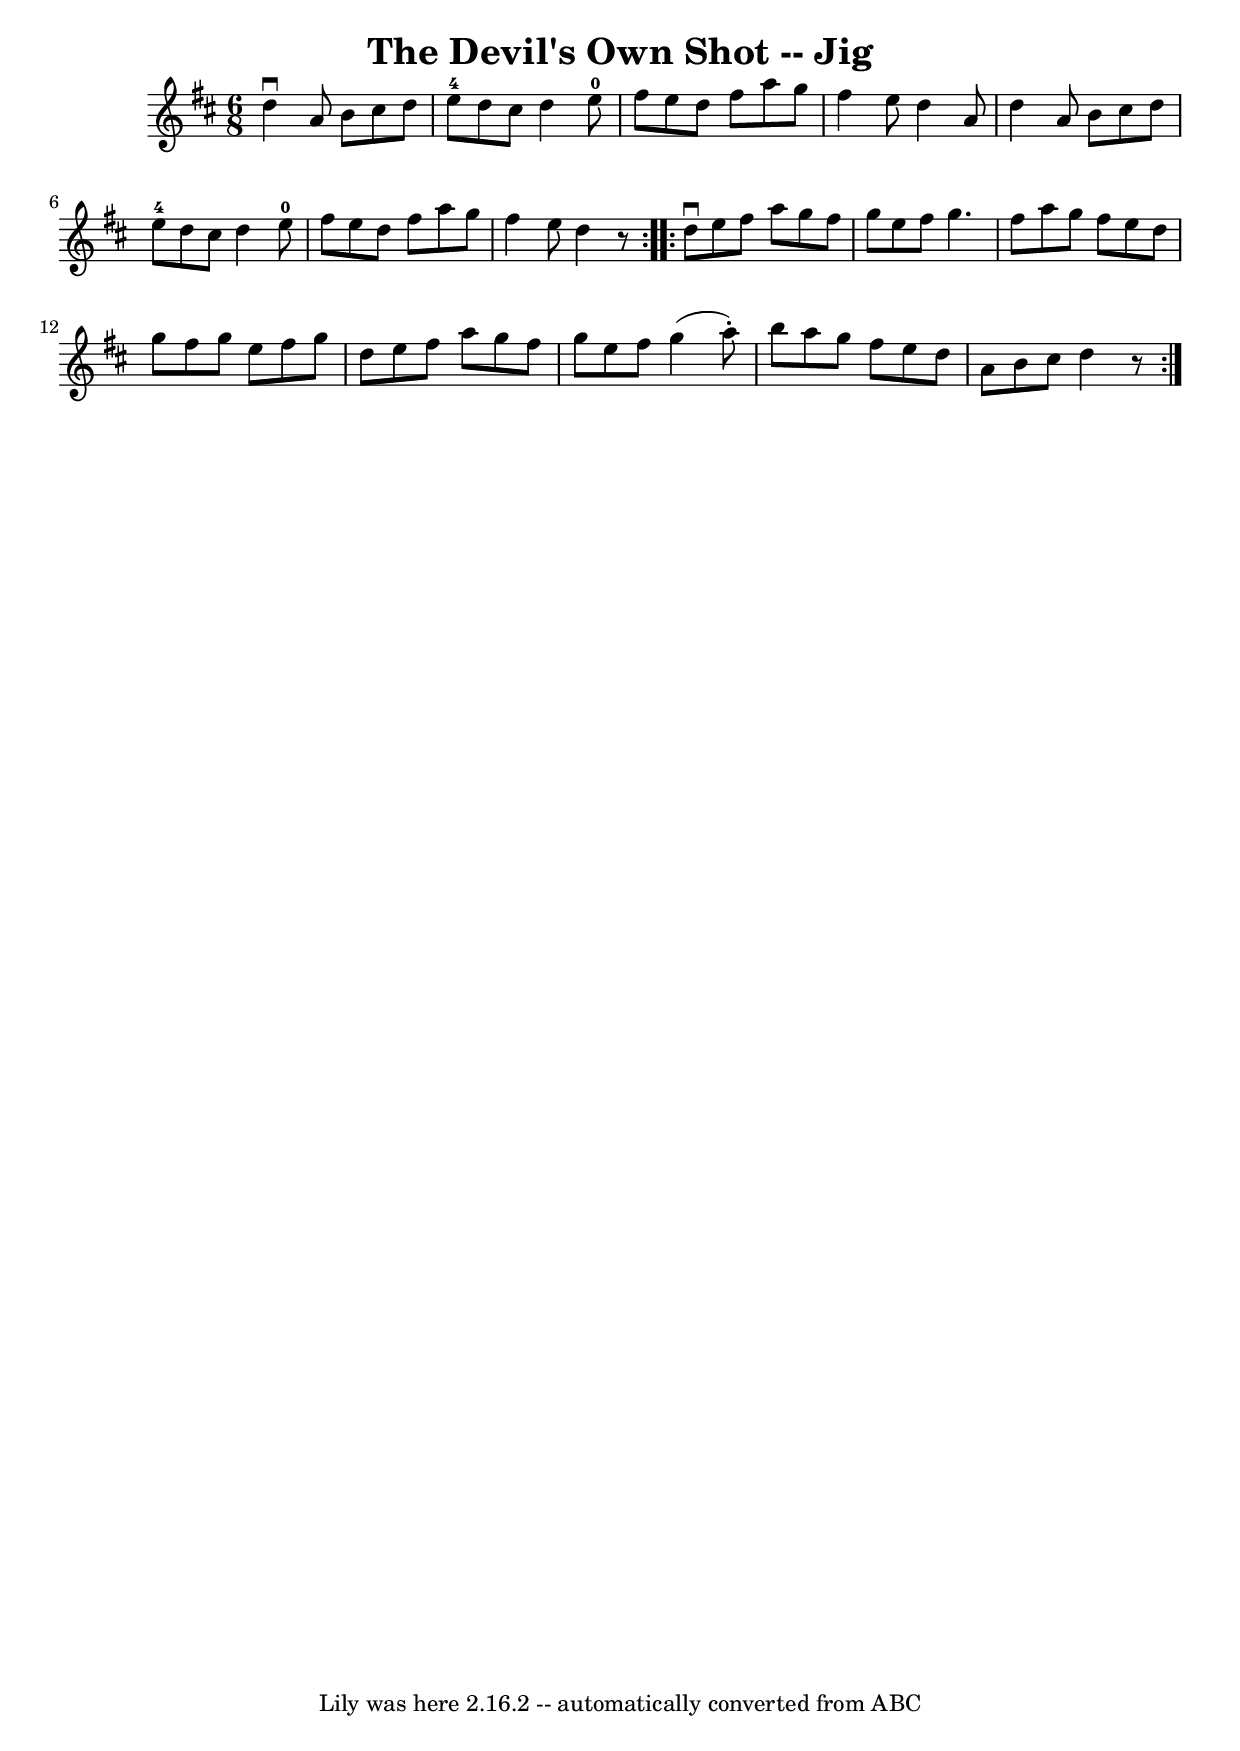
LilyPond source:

\version "2.16.2"
\include "Mammoth.ily"
\header {
  %% book = "Ryan's Mammoth Collection"
 crossRefNumber = "1"
 footnotes = ""
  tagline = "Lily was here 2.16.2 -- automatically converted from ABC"
  title = "The Devil's Own Shot -- Jig"

}
voicedefault =  {



  \repeat volta 2 {

    \time 6/8 
    \key d \major d''4^\downbow a'8 b'8 cs''8 d''8    |
 e''8-4 d''8 cs''8 d''4 e''8-0 |
 fs''8 e''8 d''8 fs''8 a''8 g''8   |
 fs''4 e''8 d''4 a'8   |
 d''4 a'8 b'8 cs''8 d''8  |
 e''8-4 d''8 cs''8 d''4 e''8-0  |
 fs''8 e''8 d''8 fs''8 a''8 g''8   |
 fs''4 e''8 d''4    r8 
  } 
  \repeat volta 2 {
 d''8^\downbow e''8 fs''8 a''8 g''8 fs''8   |
 g''8 e''8 fs''8 g''4.     |
 fs''8 a''8 g''8 fs''8 e''8 d''8   |
 g''8 fs''8 g''8 e''8 fs''8 g''8  |
 d''8 e''8 fs''8 a''8 g''8 fs''8   |
 g''8 e''8 fs''8 g''4 (a''8-.)  |
 b''8 a''8 g''8 fs''8 e''8 d''8   |
 a'8 b'8 cs''8 d''4    r8 
  }   

}

\score{
  <<

    \context Staff="default"
    {
      \voicedefault 
      
    }

  >>
  \layout {
    
  }
  \midi {
  }

}
